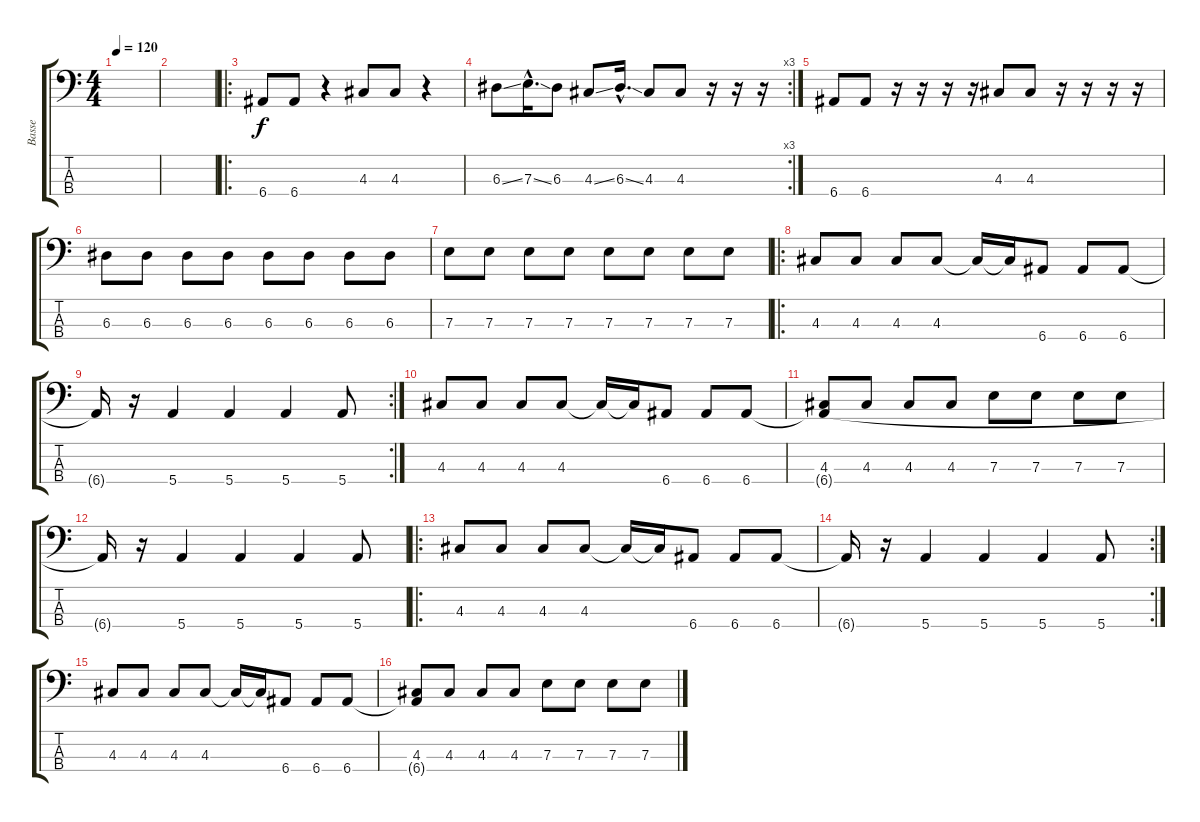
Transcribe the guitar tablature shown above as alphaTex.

\track ("Basse" "Basse") {instrument electricbassfinger}
\staff {score tabs}
\tuning (G2 D2 A1 E1) {hide}
\ts (4 4)
\tempo 120
\clef f4
\ks c
|
|
\ro
6.4.8 6.4.8 r.4 4.3.8 4.3.8 r.4 |
\rc 3
6.3{ss}.8 7.3{ss hac}.16{d} 6.3.8 4.3{ss}.8 6.3{ss hac}.16{d} 4.3.8 4.3.8 r.16 r.16 r.16 |
6.4.8 6.4.8 r.16 r.16 r.16 r.16 4.3.8 4.3.8 r.16 r.16 r.16 r.16 |
6.3.8 6.3.8 6.3.8 6.3.8 6.3.8 6.3.8 6.3.8 6.3.8 |
7.3.8 7.3.8 7.3.8 7.3.8 7.3.8 7.3.8 7.3.8 7.3.8 |
\ro
4.3.8 4.3.8 4.3.8 4.3.8 4.3{t}.16 4.3{t}.16 6.4.8 6.4.8 6.4.8 |
\rc 2
6.4{t}.16 r.16 5.4.4 5.4.4 5.4.4 5.4.8 |
4.3.8 4.3.8 4.3.8 4.3.8 4.3{t}.16 4.3{t}.16 6.4.8 6.4.8 6.4.8 |
(4.3 6.4{t}).8 4.3.8 4.3.8 4.3.8 7.3.8 7.3.8 7.3.8 7.3.8 |
6.4{t}.16 r.16 5.4.4 5.4.4 5.4.4 5.4.8 |
\ro
4.3.8 4.3.8 4.3.8 4.3.8 4.3{t}.16 4.3{t}.16 6.4.8 6.4.8 6.4.8 |
\rc 2
6.4{t}.16 r.16 5.4.4 5.4.4 5.4.4 5.4.8 |
4.3.8 4.3.8 4.3.8 4.3.8 4.3{t}.16 4.3{t}.16 6.4.8 6.4.8 6.4.8 |
(4.3 6.4{t}).8 4.3.8 4.3.8 4.3.8 7.3.8 7.3.8 7.3.8 7.3.8
